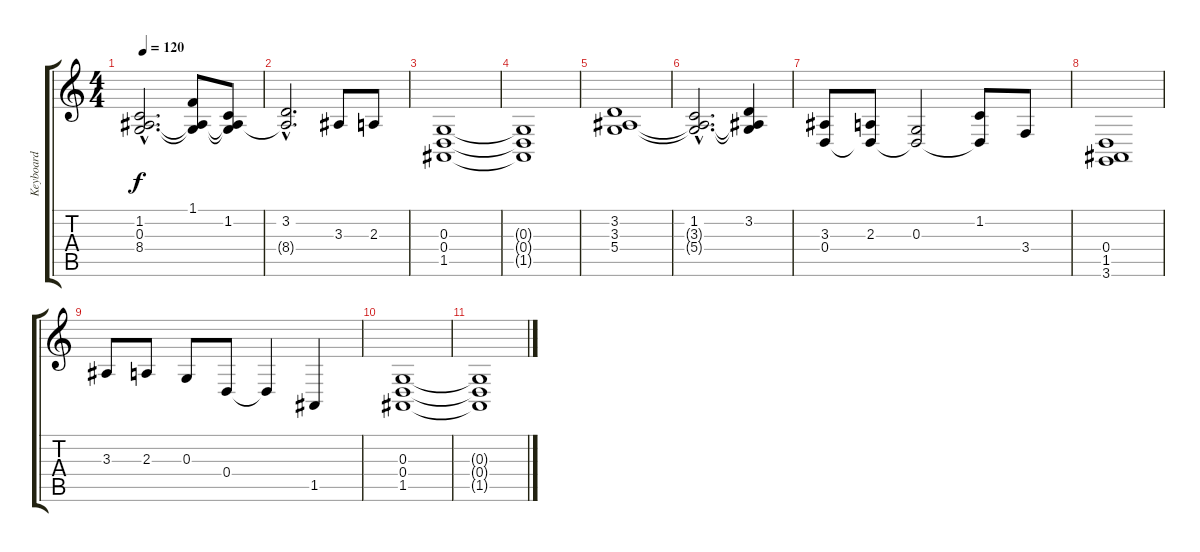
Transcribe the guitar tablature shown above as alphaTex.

\track ("Keyboard" "Keyboard") {instrument drawbarorgan}
\staff {score tabs}
\tuning (E4 B3 G3 D3 A2 E2) {hide}
\ts (4 4)
\tempo 120
\clef g2
\ks c
(1.2{hac} 0.3{hac t} 8.4{hac t}).2{d dy f} (1.1 0.3{t} 8.4{t}).8 (1.2 0.3{t} 8.4{t}).8 |
(3.2{hac} 8.4{hac t}).2{d} 3.3.8 2.3.8 |
(0.3 0.4 1.5).1 |
(0.3{t} 0.4{t} 1.5{t}).1 |
(3.2 3.3 5.4).1 |
(1.2{hac} 3.3{hac t} 5.4{hac t}).2{d} (3.2 3.3{t} 5.4{t}).4 |
(3.3 0.4).8 (2.3 0.4{t}).8 (0.3 0.4{t}).2 (1.2 0.4{t}).8 3.4.8 |
(0.4 1.5 3.6).1 |
3.3.8 2.3.8 0.3.8 0.4.8 0.4{t}.4 1.5.4 |
(0.3 0.4 1.5).1 |
(0.3{t} 0.4{t} 1.5{t}).1
